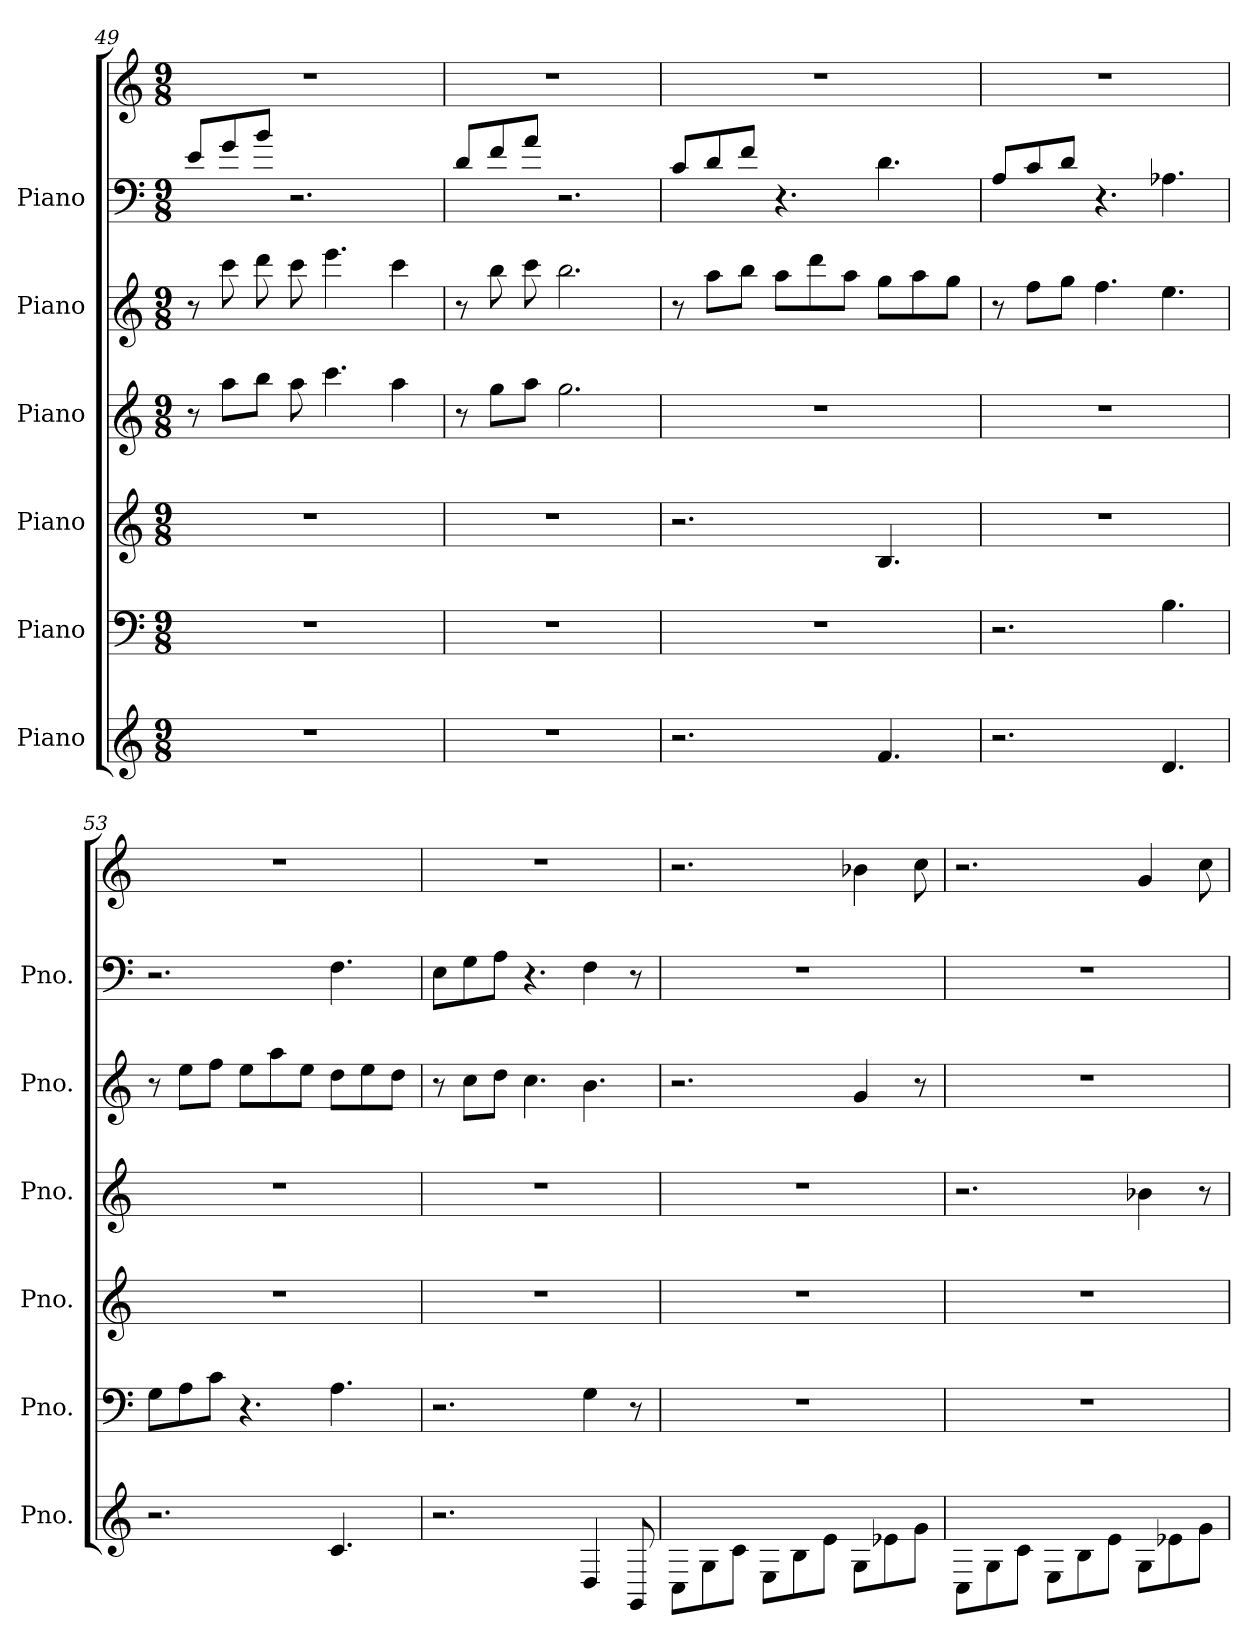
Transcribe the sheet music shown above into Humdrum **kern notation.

**kern	**kern	**kern	**kern	**kern	**kern	**kern
*part6	*part5	*part4	*part3	*part2	*part1	*part1
*staff7	*staff6	*staff5	*staff4	*staff3	*staff2	*staff1
*I"Piano	*I"Piano	*I"Piano	*I"Piano	*I"Piano	*I"Piano	*
*I'Pno.	*I'Pno.	*I'Pno.	*I'Pno.	*I'Pno.	*I'Pno.	*
*clefG2	*clefF4	*clefG2	*clefG2	*clefG2	*clefF4	*clefG2
*k[]	*k[]	*k[]	*k[]	*k[]	*k[]	*k[]
*M9/8	*M9/8	*M9/8	*M9/8	*M9/8	*M9/8	*M9/8
=49	=49	=49	=49	=49	=49	=49
8%9r	8%9r	8%9r	8r	8r	8ei/L	8%9r
.	.	.	8aaj\L	8cccZ	8gi/	.
.	.	.	8bbj\J	8dddZ	8bi/J	.
.	.	.	8aaj	8cccZ	2.r	.
.	.	.	4.cccj	4.eeeZ	.	.
.	.	.	4aaj	4cccZ	.	.
!!LO:LB:g=z
=50	=50	=50	=50	=50	=50	=50
8%9r	8%9r	8%9r	8r	8r	8di/L	8%9r
.	.	.	8ggj\L	8bbZ	8fi/	.
.	.	.	8aaj\J	8cccZ	8ai/J	.
.	.	.	2.ggj	2.bbZ	2.r	.
=51	=51	=51	=51	=51	=51	=51
2.r	8%9r	2.r	8%9r	8r	8ci/L	8%9r
.	.	.	.	8aaZ\L	8di/	.
.	.	.	.	8bbZ\J	8fi/J	.
.	.	.	.	8aaZ\L	4.r	.
.	.	.	.	8dddZ\	.	.
.	.	.	.	8aaZ\J	.	.
4.fV	.	4.BN	.	8ggZ\L	4.di	.
.	.	.	.	8aaZ\	.	.
.	.	.	.	8ggZ\J	.	.
=52	=52	=52	=52	=52	=52	=52
2.r	2.r	8%9r	8%9r	8r	8Ai/L	8%9r
.	.	.	.	8ffZ\L	8ci/	.
.	.	.	.	8ggZ\J	8di/J	.
.	.	.	.	4.ffZ\	4.r	.
4.dV	4.Bl	.	.	4.eeZ\	4.A-Xi	.
=53	=53	=53	=53	=53	=53	=53
2.r	8Gl\L	8%9r	8%9r	8r	2.r	8%9r
.	8Al\	.	.	8eeZ\L	.	.
.	8cl\J	.	.	8ffZ\J	.	.
.	4.r	.	.	8eeZ\L	.	.
.	.	.	.	8aaZ\	.	.
.	.	.	.	8eeZ\J	.	.
4.cV	4.Al	.	.	8ddZ\L	4.Fi	.
.	.	.	.	8eeZ\	.	.
.	.	.	.	8ddZ\J	.	.
=54	=54	=54	=54	=54	=54	=54
2.r	2.r	8%9r	8%9r	8r	8Ei\L	8%9r
.	.	.	.	8ccZ\L	8Gi\	.
.	.	.	.	8ddZ\J	8Ai\J	.
.	.	.	.	4.ccZ\	4.r	.
4DV	4Gl	.	.	4.bZ\	4Fi	.
8GGV/	8r	.	.	.	8r	.
!!LO:LB:g=z
=55	=55	=55	=55	=55	=55	=55
8CV\L	8%9r	8%9r	8%9r	2.r	8%9r	2.r
8GV\	.	.	.	.	.	.
8cV\J	.	.	.	.	.	.
8EV\L	.	.	.	.	.	.
8BV\	.	.	.	.	.	.
8eV\J	.	.	.	.	.	.
8GV\L	.	.	.	4gZ	.	4b-X!
8e-XV\	.	.	.	.	.	.
8gV\J	.	.	.	8r	.	8cc!\
=56	=56	=56	=56	=56	=56	=56
8CV\L	8%9r	8%9r	2.r	8%9r	8%9r	2.r
8GV\	.	.	.	.	.	.
8cV\J	.	.	.	.	.	.
8EV\L	.	.	.	.	.	.
8BV\	.	.	.	.	.	.
8eV\J	.	.	.	.	.	.
8GV\L	.	.	4b-Xj	.	.	4g!
8e-XV\	.	.	.	.	.	.
8gV\J	.	.	8r	.	.	8cc!\
=	=	=	=	=	=	=
*-	*-	*-	*-	*-	*-	*-
